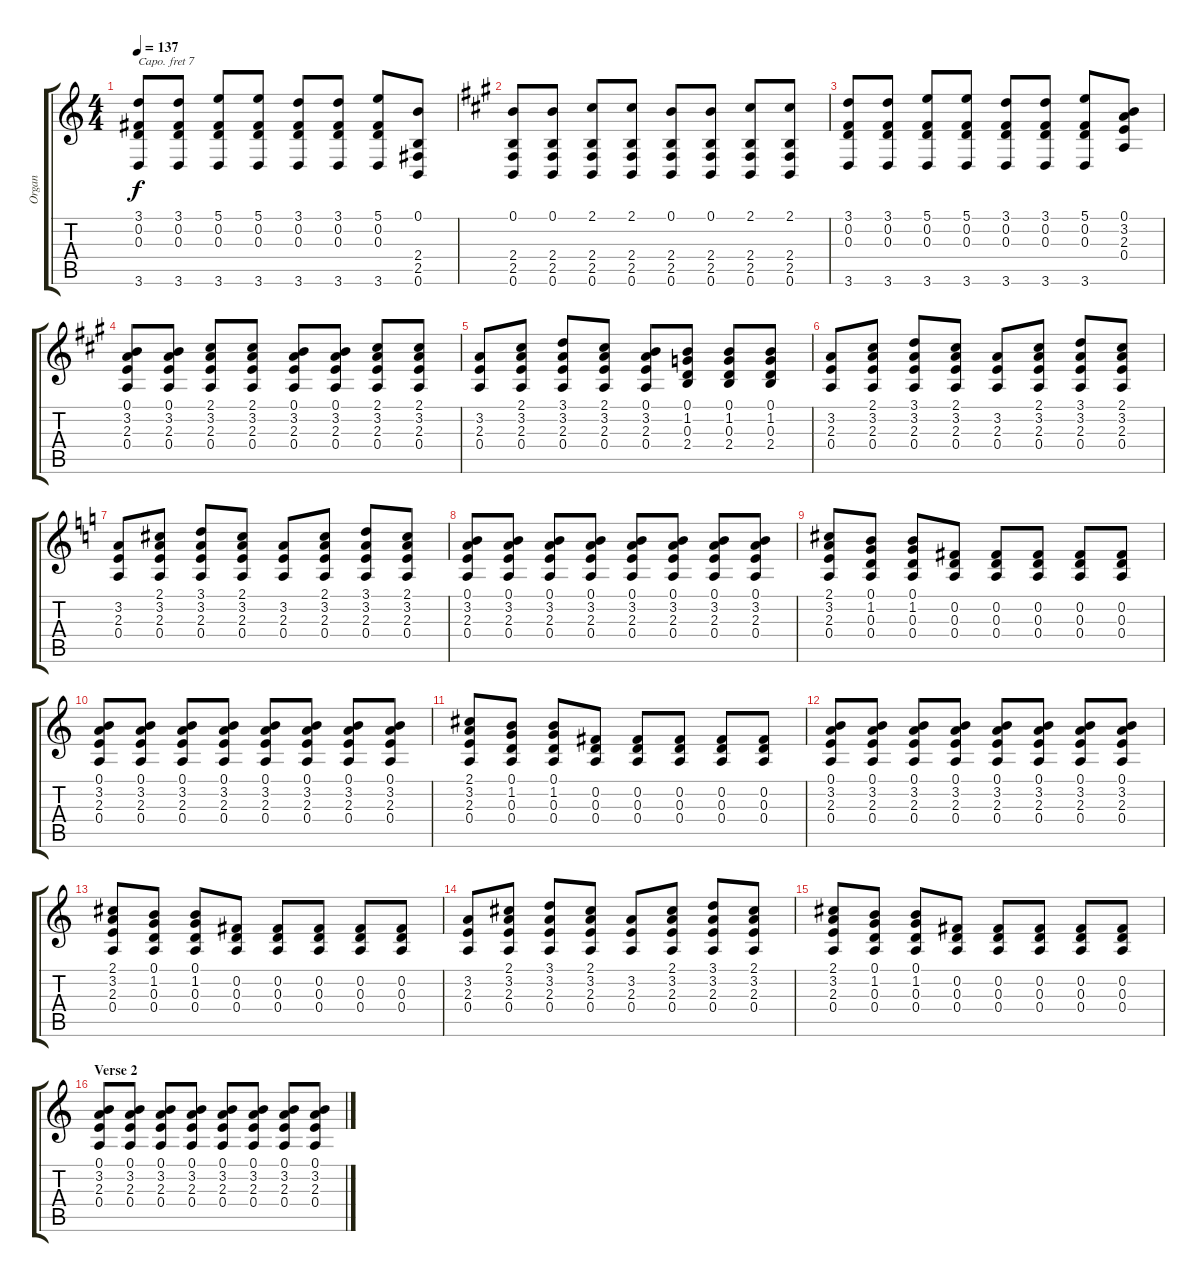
\track ("Organ" "Organ") {instrument drawbarorgan}
\staff {score tabs}
\capo 7
\tuning (E4 B3 G3 D3 A2 E2) {hide}
\ts (4 4)
\tempo 137
\clef g2
\ks c
(3.1 0.2 0.3 3.6).8{dy f} (3.1 0.2 0.3 3.6).8 (5.1 0.2 0.3 3.6).8 (5.1 0.2 0.3 3.6).8 (3.1 0.2 0.3 3.6).8 (3.1 0.2 0.3 3.6).8 (5.1 0.2 0.3 3.6).8 (0.1 2.4 2.5 0.6).8 |
\ks a
(0.1 2.4 2.5 0.6).8 (0.1 2.4 2.5 0.6).8 (2.1 2.4 2.5 0.6).8 (2.1 2.4 2.5 0.6).8 (0.1 2.4 2.5 0.6).8 (0.1 2.4 2.5 0.6).8 (2.1 2.4 2.5 0.6).8 (2.1 2.4 2.5 0.6).8 |
(3.1 0.2 0.3 3.6).8 (3.1 0.2 0.3 3.6).8 (5.1 0.2 0.3 3.6).8 (5.1 0.2 0.3 3.6).8 (3.1 0.2 0.3 3.6).8 (3.1 0.2 0.3 3.6).8 (5.1 0.2 0.3 3.6).8 (0.1 3.2 2.3 0.4).8 |
(0.1 3.2 2.3 0.4).8 (0.1 3.2 2.3 0.4).8 (2.1 3.2 2.3 0.4).8 (2.1 3.2 2.3 0.4).8 (0.1 3.2 2.3 0.4).8 (0.1 3.2 2.3 0.4).8 (2.1 3.2 2.3 0.4).8 (2.1 3.2 2.3 0.4).8 |
(3.2 2.3 0.4).8 (2.1 3.2 2.3 0.4).8 (3.1 3.2 2.3 0.4).8 (2.1 3.2 2.3 0.4).8 (0.1 3.2 2.3 0.4).8 (0.1 1.2 0.3 2.4).8 (0.1 1.2 0.3 2.4).8 (0.1 1.2 0.3 2.4).8 |
(3.2 2.3 0.4).8 (2.1 3.2 2.3 0.4).8 (3.1 3.2 2.3 0.4).8 (2.1 3.2 2.3 0.4).8 (3.2 2.3 0.4).8 (2.1 3.2 2.3 0.4).8 (3.1 3.2 2.3 0.4).8 (2.1 3.2 2.3 0.4).8 |
\ks c
(3.2 2.3 0.4).8 (2.1 3.2 2.3 0.4).8 (3.1 3.2 2.3 0.4).8 (2.1 3.2 2.3 0.4).8 (3.2 2.3 0.4).8 (2.1 3.2 2.3 0.4).8 (3.1 3.2 2.3 0.4).8 (2.1 3.2 2.3 0.4).8 |
(0.1 3.2 2.3 0.4).8 (0.1 3.2 2.3 0.4).8 (0.1 3.2 2.3 0.4).8 (0.1 3.2 2.3 0.4).8 (0.1 3.2 2.3 0.4).8 (0.1 3.2 2.3 0.4).8 (0.1 3.2 2.3 0.4).8 (0.1 3.2 2.3 0.4).8 |
(2.1 3.2 2.3 0.4).8 (0.1 1.2 0.3 0.4).8 (0.1 1.2 0.3 0.4).8 (0.2 0.3 0.4).8 (0.2 0.3 0.4).8 (0.2 0.3 0.4).8 (0.2 0.3 0.4).8 (0.2 0.3 0.4).8 |
(0.1 3.2 2.3 0.4).8 (0.1 3.2 2.3 0.4).8 (0.1 3.2 2.3 0.4).8 (0.1 3.2 2.3 0.4).8 (0.1 3.2 2.3 0.4).8 (0.1 3.2 2.3 0.4).8 (0.1 3.2 2.3 0.4).8 (0.1 3.2 2.3 0.4).8 |
(2.1 3.2 2.3 0.4).8 (0.1 1.2 0.3 0.4).8 (0.1 1.2 0.3 0.4).8 (0.2 0.3 0.4).8 (0.2 0.3 0.4).8 (0.2 0.3 0.4).8 (0.2 0.3 0.4).8 (0.2 0.3 0.4).8 |
(0.1 3.2 2.3 0.4).8 (0.1 3.2 2.3 0.4).8 (0.1 3.2 2.3 0.4).8 (0.1 3.2 2.3 0.4).8 (0.1 3.2 2.3 0.4).8 (0.1 3.2 2.3 0.4).8 (0.1 3.2 2.3 0.4).8 (0.1 3.2 2.3 0.4).8 |
(2.1 3.2 2.3 0.4).8 (0.1 1.2 0.3 0.4).8 (0.1 1.2 0.3 0.4).8 (0.2 0.3 0.4).8 (0.2 0.3 0.4).8 (0.2 0.3 0.4).8 (0.2 0.3 0.4).8 (0.2 0.3 0.4).8 |
(3.2 2.3 0.4).8 (2.1 3.2 2.3 0.4).8 (3.1 3.2 2.3 0.4).8 (2.1 3.2 2.3 0.4).8 (3.2 2.3 0.4).8 (2.1 3.2 2.3 0.4).8 (3.1 3.2 2.3 0.4).8 (2.1 3.2 2.3 0.4).8 |
(2.1 3.2 2.3 0.4).8 (0.1 1.2 0.3 0.4).8 (0.1 1.2 0.3 0.4).8 (0.2 0.3 0.4).8 (0.2 0.3 0.4).8 (0.2 0.3 0.4).8 (0.2 0.3 0.4).8 (0.2 0.3 0.4).8 |
\section ("" "Verse 2")
(0.1 3.2 2.3 0.4).8 (0.1 3.2 2.3 0.4).8 (0.1 3.2 2.3 0.4).8 (0.1 3.2 2.3 0.4).8 (0.1 3.2 2.3 0.4).8 (0.1 3.2 2.3 0.4).8 (0.1 3.2 2.3 0.4).8 (0.1 3.2 2.3 0.4).8
